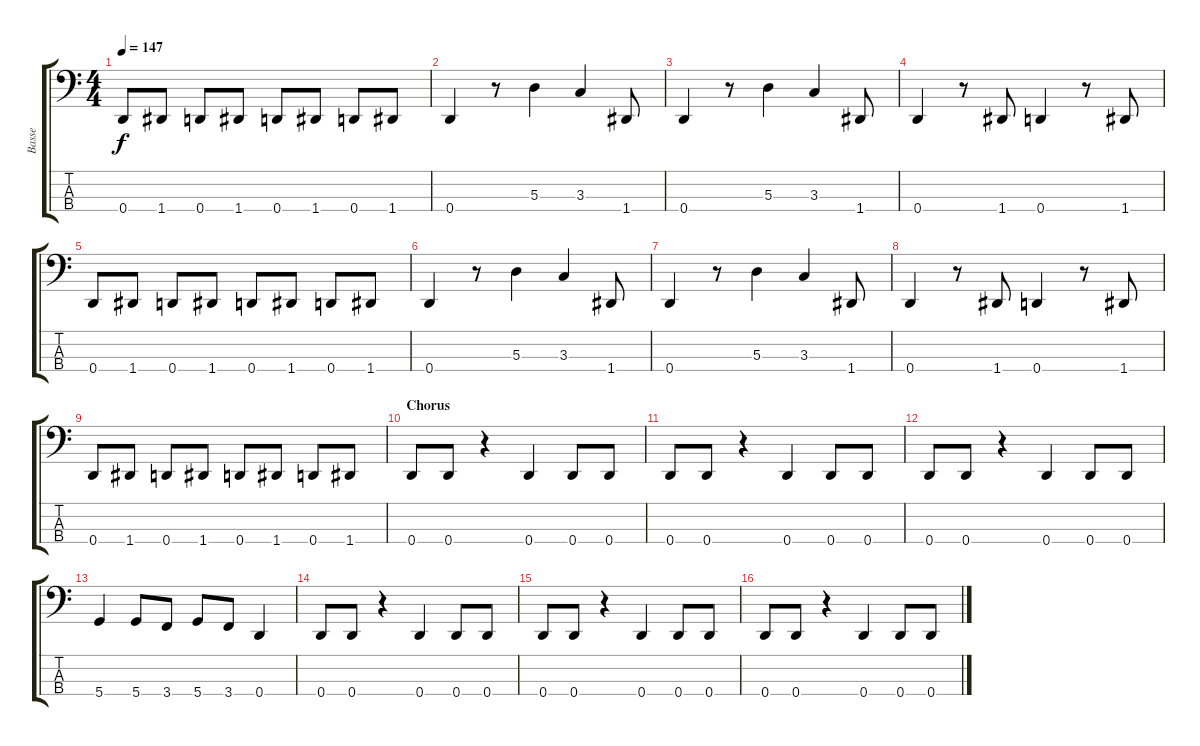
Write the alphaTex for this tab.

\track ("Basse" "Basse") {instrument electricbasspick}
\staff {score tabs}
\tuning (G2 D2 A1 D1) {hide}
\ts (4 4)
\tempo 147
\clef f4
\ks c
0.4.8{dy f} 1.4.8 0.4.8 1.4.8 0.4.8 1.4.8 0.4.8 1.4.8 |
0.4.4 r.8 5.3.4 3.3.4 1.4.8 |
0.4.4 r.8 5.3.4 3.3.4 1.4.8 |
0.4.4 r.8 1.4.8 0.4.4 r.8 1.4.8 |
0.4.8 1.4.8 0.4.8 1.4.8 0.4.8 1.4.8 0.4.8 1.4.8 |
0.4.4 r.8 5.3.4 3.3.4 1.4.8 |
0.4.4 r.8 5.3.4 3.3.4 1.4.8 |
0.4.4 r.8 1.4.8 0.4.4 r.8 1.4.8 |
0.4.8 1.4.8 0.4.8 1.4.8 0.4.8 1.4.8 0.4.8 1.4.8 |
\section ("" "Chorus")
0.4.8 0.4.8 r.4 0.4.4 0.4.8 0.4.8 |
0.4.8 0.4.8 r.4 0.4.4 0.4.8 0.4.8 |
0.4.8 0.4.8 r.4 0.4.4 0.4.8 0.4.8 |
5.4.4 5.4.8 3.4.8 5.4.8 3.4.8 0.4.4 |
0.4.8 0.4.8 r.4 0.4.4 0.4.8 0.4.8 |
0.4.8 0.4.8 r.4 0.4.4 0.4.8 0.4.8 |
0.4.8 0.4.8 r.4 0.4.4 0.4.8 0.4.8
